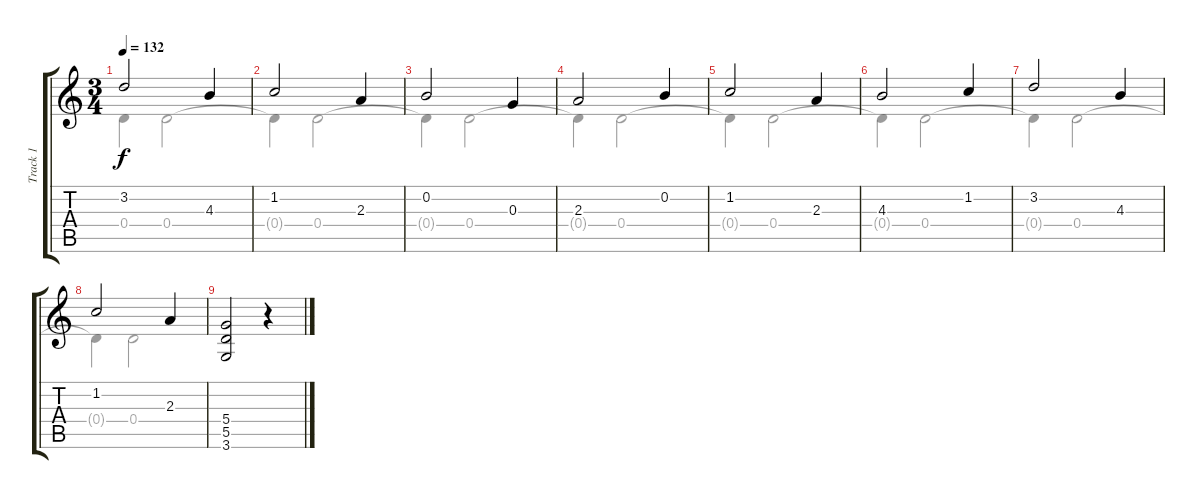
\track ("Track 1" "Track 1") {instrument acousticguitarsteel}
\staff {score tabs}
\tuning (E4 B3 G3 D3 A2 E2) {hide}
\voice
\ts (3 4)
\tempo 132
\clef g2
\ks c
3.2.2{dy f} 4.3.4 |
1.2.2 2.3.4 |
0.2.2 0.3.4 |
2.3.2 0.2.4 |
1.2.2 2.3.4 |
4.3.2 1.2.4 |
3.2.2 4.3.4 |
1.2.2 2.3.4 |
(5.4 5.5 3.6).2 r.4
\voice
\clef g2
\ottava regular
\simile none
\ks c
0.4{t}.4{dy f} 0.4.2 |
0.4{t}.4 0.4.2 |
0.4{t}.4 0.4.2 |
0.4{t}.4 0.4.2 |
0.4{t}.4 0.4.2 |
0.4{t}.4 0.4.2 |
0.4{t}.4 0.4.2 |
0.4{t}.4 0.4.2 |
